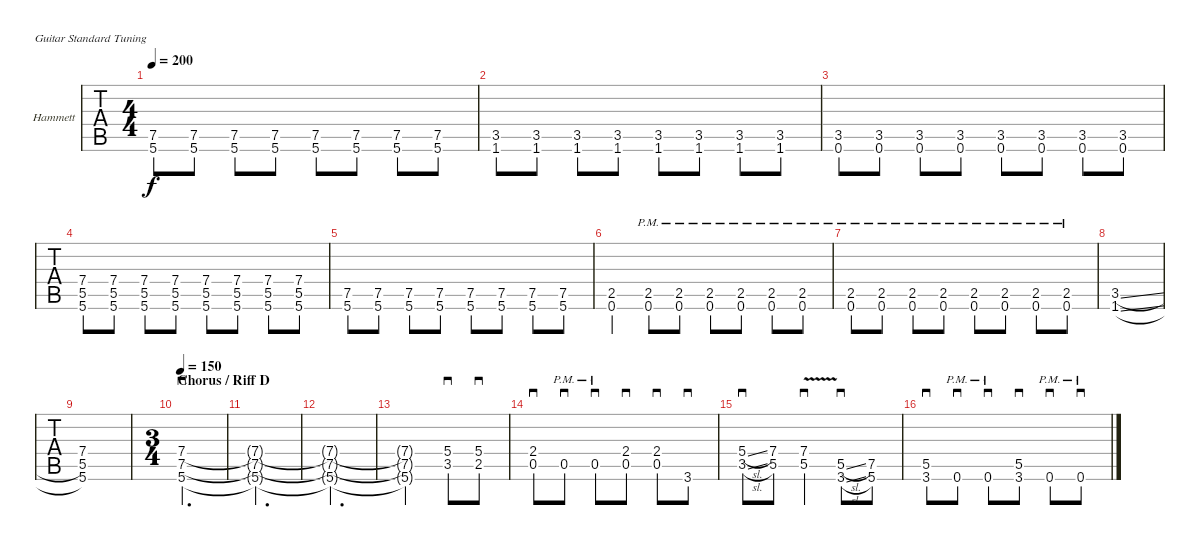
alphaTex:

\bracketExtendMode groupsimilarinstruments
\firstSystemTrackNameOrientation horizontal
\otherSystemsTrackNameOrientation horizontal
\track ("Guitar 2" "Hammett") {instrument overdrivenguitar}
\staff {tabs}
\tuning (E4 B3 G3 D3 A2 E2)
\ts (4 4)
\tempo 200
\clef g2
\ks c
(7.5 5.6).8{dy f} (7.5 5.6).8 (7.5 5.6).8 (7.5 5.6).8 (7.5 5.6).8 (7.5 5.6).8 (7.5 5.6).8 (7.5 5.6).8 |
(3.5 1.6).8 (3.5 1.6).8 (3.5 1.6).8 (3.5 1.6).8 (3.5 1.6).8 (3.5 1.6).8 (3.5 1.6).8 (3.5 1.6).8 |
(3.5 0.6).8 (3.5 0.6).8 (3.5 0.6).8 (3.5 0.6).8 (3.5 0.6).8 (3.5 0.6).8 (3.5 0.6).8 (3.5 0.6).8 |
(7.4 5.5 5.6).8 (7.4 5.5 5.6).8 (7.4 5.5 5.6).8 (7.4 5.5 5.6).8 (7.4 5.5 5.6).8 (7.4 5.5 5.6).8 (7.4 5.5 5.6).8 (7.4 5.5 5.6).8 |
(7.5 5.6).8 (7.5 5.6).8 (7.5 5.6).8 (7.5 5.6).8 (7.5 5.6).8 (7.5 5.6).8 (7.5 5.6).8 (7.5 5.6).8 |
(2.5 0.6).4 (2.5{pm} 0.6{pm}).8 (2.5{pm} 0.6{pm}).8 (2.5{pm} 0.6{pm}).8 (2.5{pm} 0.6{pm}).8 (2.5{pm} 0.6{pm}).8 (2.5{pm} 0.6{pm}).8 |
(2.5{pm} 0.6{pm}).8 (2.5{pm} 0.6{pm}).8 (2.5{pm} 0.6{pm}).8 (2.5{pm} 0.6{pm}).8 (2.5{pm} 0.6{pm}).8 (2.5{pm} 0.6{pm}).8 (2.5{pm} 0.6{pm}).8 (2.5{pm} 0.6{pm}).8 |
(3.5{sl} 1.6{sl}).1 |
(7.4 5.5 5.6).1 |
\ts (3 4)
\beaming (8 2 2 2)
\section ("" "Chorus / Riff D")
\tempo 150
(7.4 7.5 5.6).2{d sd} |
(7.4{t} 7.5{t} 5.6{t}).2{d} |
(7.4{t} 7.5{t} 5.6{t}).2{d} |
(7.4{t} 7.5{t} 5.6{t}).2 (5.4 3.5).8{sd} (5.4 2.5).8{sd} |
(2.4 0.5).8{sd} 0.5{pm}.8{sd} 0.5{pm}.8{sd} (2.4 0.5).8{sd} (2.4 0.5).8{sd} 3.6.8{sd} |
(5.4{sl} 3.5{sl}).8{sd} (7.4 5.5).8 (7.4{v} 5.5{v}).4{sd} (5.5{sl} 3.6{sl}).8{sd} (7.5 5.6).8 |
(5.5 3.6).8{sd} 0.6{pm}.8{sd} 0.6{pm}.8{sd} (5.5 3.6).8{sd} 0.6{pm}.8{sd} 0.6{pm}.8{sd}
